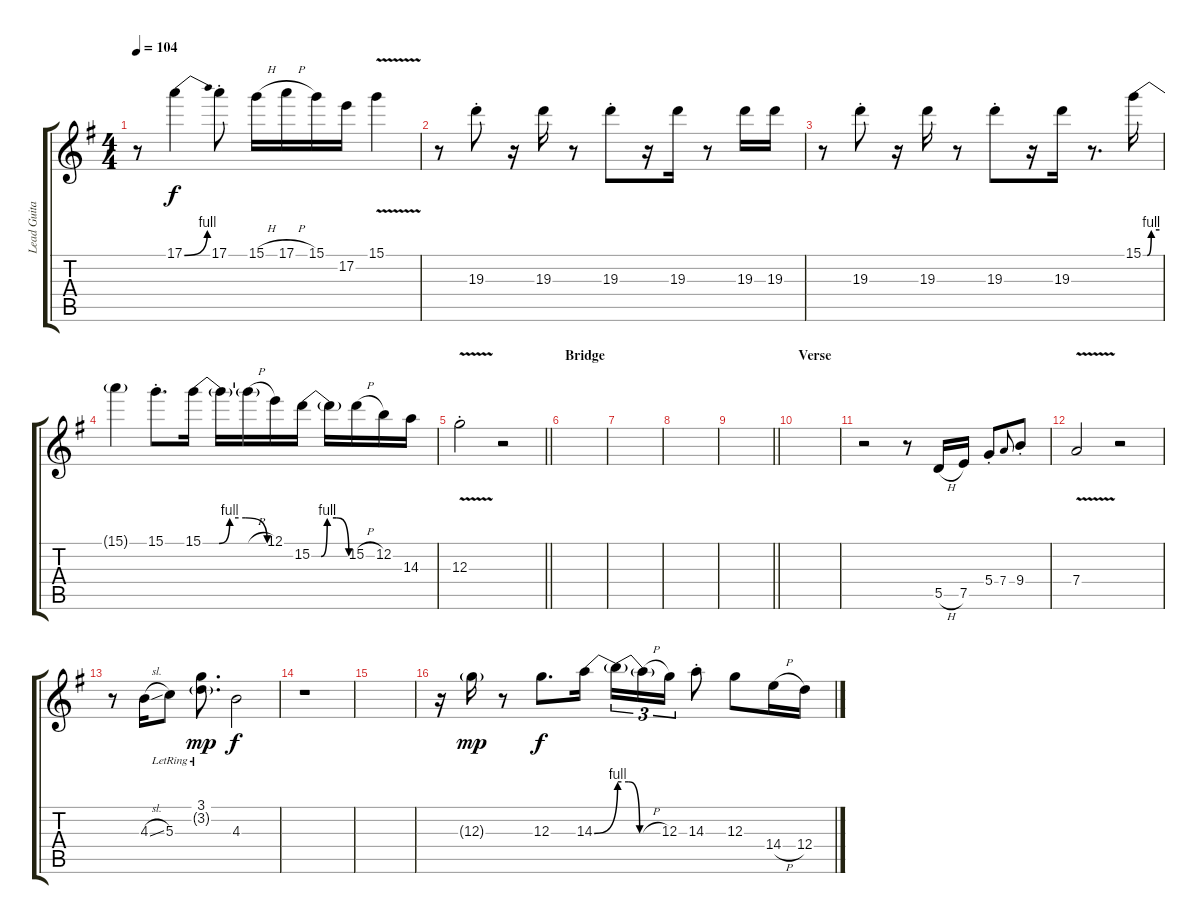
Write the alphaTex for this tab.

\track ("Lead Guitar" "Lead Guita") {instrument overdrivenguitar}
\staff {score tabs}
\tuning (E4 B3 G3 D3 A2 E2) {hide}
\ts (4 4)
\tempo 104
\clef g2
\ks g
r.8{dy f} 17.1{be (bend 0 0 60 4)}.4 17.1{st}.8 15.1{h}.16 17.1{h}.16 15.1.16 17.2.16 15.1{v}.4 |
r.8 19.3{st}.8 r.16 19.3.16 r.8 19.3{st}.8 r.16 19.3.16 r.8 19.3.16 19.3.16 |
r.8 19.3{st}.8 r.16 19.3.16 r.8 19.3{st}.8 r.16 19.3.16 r.8{d} 15.1{be (custom 0 0 15 0 30 4 60 4)}.16 |
15.1{t}.4 15.1{st}.8{d} 15.1{be (custom 0 0 15 0 25 4 40 4 60 0)}.16 15.1{t}.16 15.1{h t}.16 12.1.16 15.2{be (custom 0 0 15 0 25 4 40 4 60 0)}.16 15.2{t}.16 15.2{h}.16 12.2.16 14.3.16 |
\barLineRight lightlight
12.3{v st}.2 r.2 |
\section ("" "Bridge")
|
|
|
\barLineRight lightlight
|
\section ("" "Verse")
|
r.2 r.8 5.5{h}.16 7.5.16 5.4{st}.8 7.4.8{gr onbeat} 9.4{st}.8 |
7.4{v}.2 r.2 |
r.8 4.3{sl}.16 5.3{lr}.8 (3.1{lr} 3.2{g}).8{d dy mp} 4.3.2{dy f} |
r.1 |
|
r.16 12.3{g}.16{dy mp} r.8 12.3.8{d dy f} 14.3{be (bend 0 0 60 4)}.16 14.3{be (custom 0 4 15 4 30 0 60 0) t}.16{tu (3 2)} 14.3{h t}.16{tu (3 2)} 12.3.16{tu (3 2)} 14.3{st}.8 12.3.8 14.4{h}.16 12.4.16
